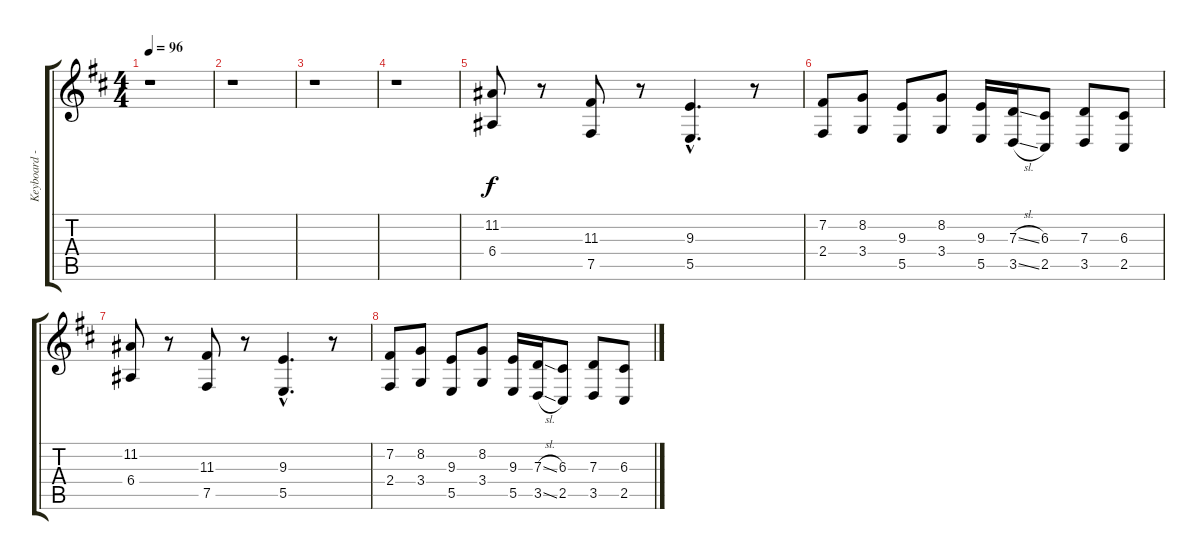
\track ("Keyboard - Stuart Chatwood" "Keyboard -") {instrument stringensemble1}
\staff {score tabs}
\tuning (E4 B3 G3 E3 B2 E2) {hide}
\ts (4 4)
\tempo 96
\clef g2
\ks d
r.1{dy f} |
r.1 |
r.1 |
r.1 |
(11.2 6.4).8 r.8 (11.3 7.5).8 r.8 (9.3{hac} 5.5{hac}).4{d} r.8 |
(7.2 2.4).8 (8.2 3.4).8 (9.3 5.5).8 (8.2 3.4).8 (9.3 5.5).16 (7.3{sl} 3.5{sl}).16 (6.3 2.5).8 (7.3 3.5).8 (6.3 2.5).8 |
(11.2 6.4).8 r.8 (11.3 7.5).8 r.8 (9.3{hac} 5.5{hac}).4{d} r.8 |
(7.2 2.4).8 (8.2 3.4).8 (9.3 5.5).8 (8.2 3.4).8 (9.3 5.5).16 (7.3{sl} 3.5{sl}).16 (6.3 2.5).8 (7.3 3.5).8 (6.3 2.5).8
